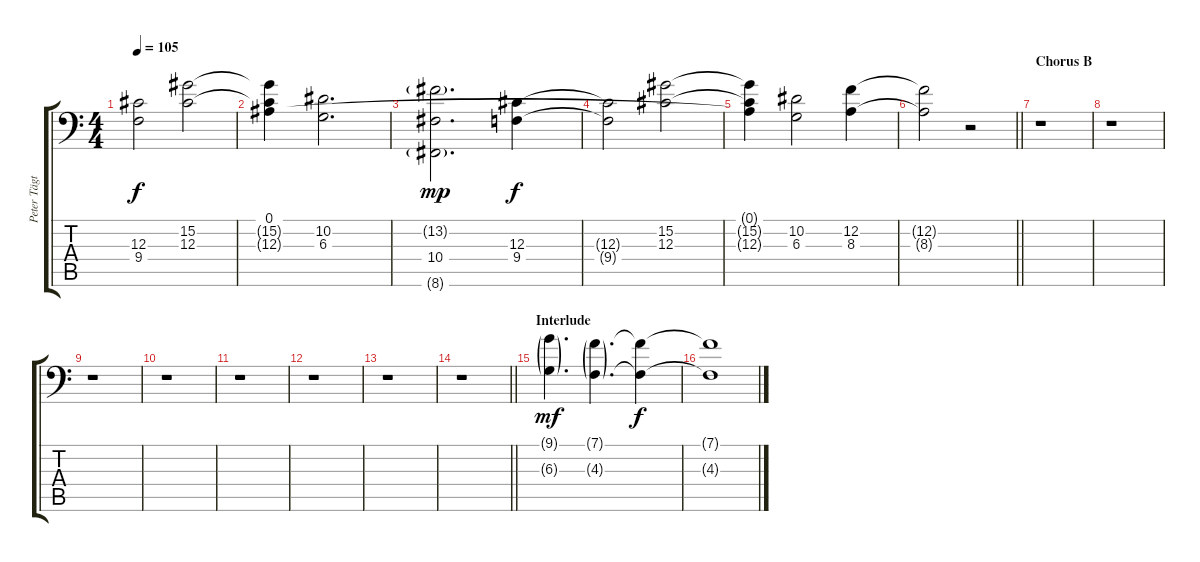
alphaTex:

\track ("Peter Tägtgren (Keyboard I)" "Peter Tägt") {instrument pad4choir}
\staff {score tabs}
\tuning (Bb3 F3 Db3 Ab2 Eb2 Bb1) {hide}
\ts (4 4)
\tempo 105
\clef f4
\ks c
(12.3{t} 9.4{t}).2{dy f} (15.2 12.3).2 |
(0.1 15.2{t} 12.3{t}).4 (10.2 6.3).2{d} |
(13.2{g} 10.4 8.6{g}).2{d dy mp} (12.3 9.4).4{dy f} |
(12.3{t} 9.4{t}).2 (15.2 12.3).2 |
(0.1{t} 15.2{t} 12.3{t}).4 (10.2 6.3).2 (12.2 8.3).4 |
\barLineRight lightlight
(12.2{t} 8.3{t}).2 r.2 |
\section ("" "Chorus B")
r.1 |
r.1 |
r.1 |
r.1 |
r.1 |
r.1 |
r.1 |
\barLineRight lightlight
r.1 |
\section ("" "Interlude")
(9.1{g} 6.3{g}).4{d dy mf} (7.1{g} 4.3{g}).4{d} (7.1{t} 4.3{t}).4{dy f} |
(7.1{t} 4.3{t}).1
